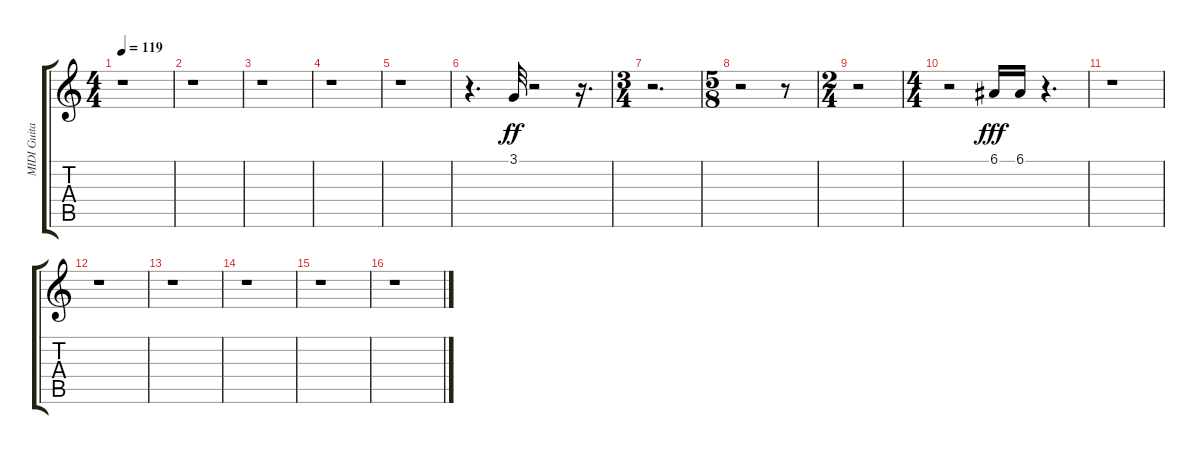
\track ("MIDI Guitar                     " "MIDI Guita") {instrument lead1square}
\staff {score tabs}
\tuning (E4 B3 G3 D3 A2 E2) {hide}
\ts (4 4)
\tempo 119
\clef g2
\ks c
r.1{dy f} |
r.1 |
r.1 |
r.1 |
r.1 |
r.4{d} 3.1.32{dy ff} r.2 r.16{d} |
\ts (3 4)
r.2{d} |
\ts (5 8)
r.2 r.8 |
\ts (2 4)
r.2 |
\ts (4 4)
r.2 6.1.16{dy fff} 6.1.16 r.4{d} |
r.1 |
r.1 |
r.1 |
r.1 |
r.1 |
r.1
